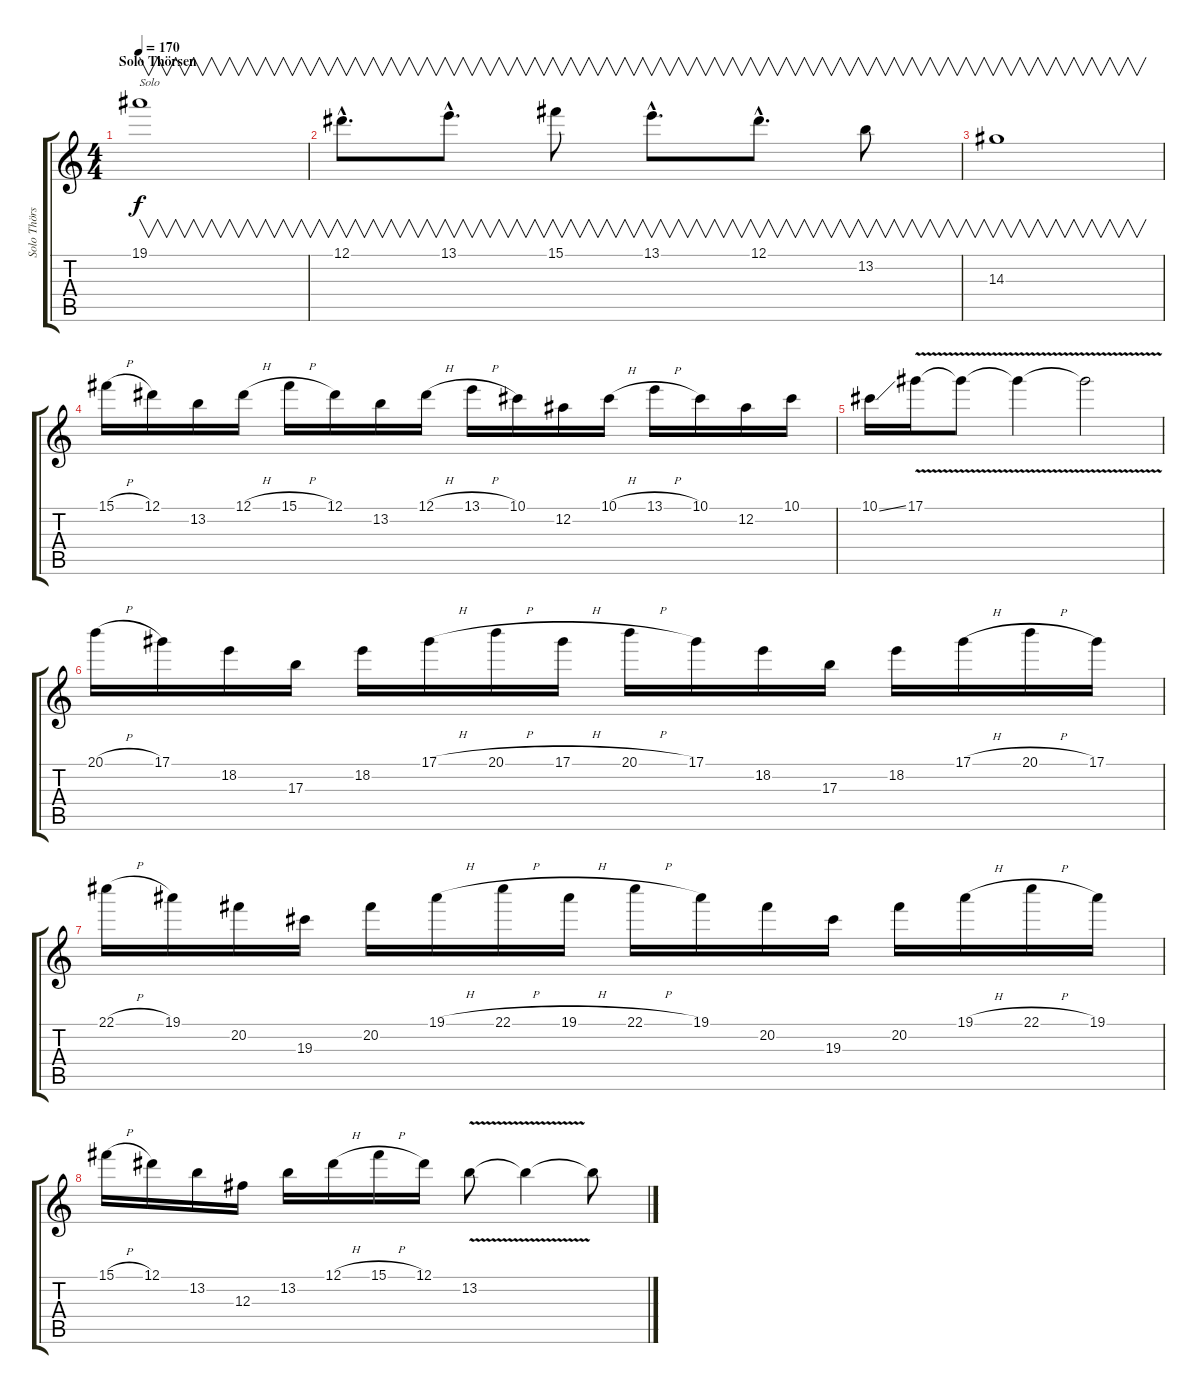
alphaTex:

\track ("Solo Thörsen" "Solo Thörs") {instrument overdrivenguitar}
\staff {score tabs}
\tuning (Eb4 Bb3 Gb3 Db3 Ab2 Eb2) {hide}
\ts (4 4)
\section ("" "Solo Thörsen")
\tempo 170
\clef g2
\ks c
19.1.1{v txt "Solo" dy f} |
12.1{hac}.8{v d} 13.1{hac}.8{v d} 15.1.8{v} 13.1{hac}.8{v d} 12.1{hac}.8{v d} 13.2.8{v} |
14.3.1{v} |
15.1{h}.16 12.1.16 13.2.16 12.1{h}.16 15.1{h}.16 12.1.16 13.2.16 12.1{h}.16 13.1{h}.16 10.1.16 12.2.16 10.1{h}.16 13.1{h}.16 10.1.16 12.2.16 10.1.16 |
10.1{ss}.16 17.1{v}.16 17.1{v t}.8 17.1{v t}.4 17.1{v t}.2 |
20.1{h}.16 17.1.16 18.2.16 17.3.16 18.2.16 17.1{h}.16 20.1{h}.16 17.1{h}.16 20.1{h}.16 17.1.16 18.2.16 17.3.16 18.2.16 17.1{h}.16 20.1{h}.16 17.1.16 |
22.1{h}.16 19.1.16 20.2.16 19.3.16 20.2.16 19.1{h}.16 22.1{h}.16 19.1{h}.16 22.1{h}.16 19.1.16 20.2.16 19.3.16 20.2.16 19.1{h}.16 22.1{h}.16 19.1.16 |
15.1{h}.16 12.1.16 13.2.16 12.3.16 13.2.16 12.1{h}.16 15.1{h}.16 12.1.16 13.2{v}.8 13.2{t}.4 13.2{t}.8
